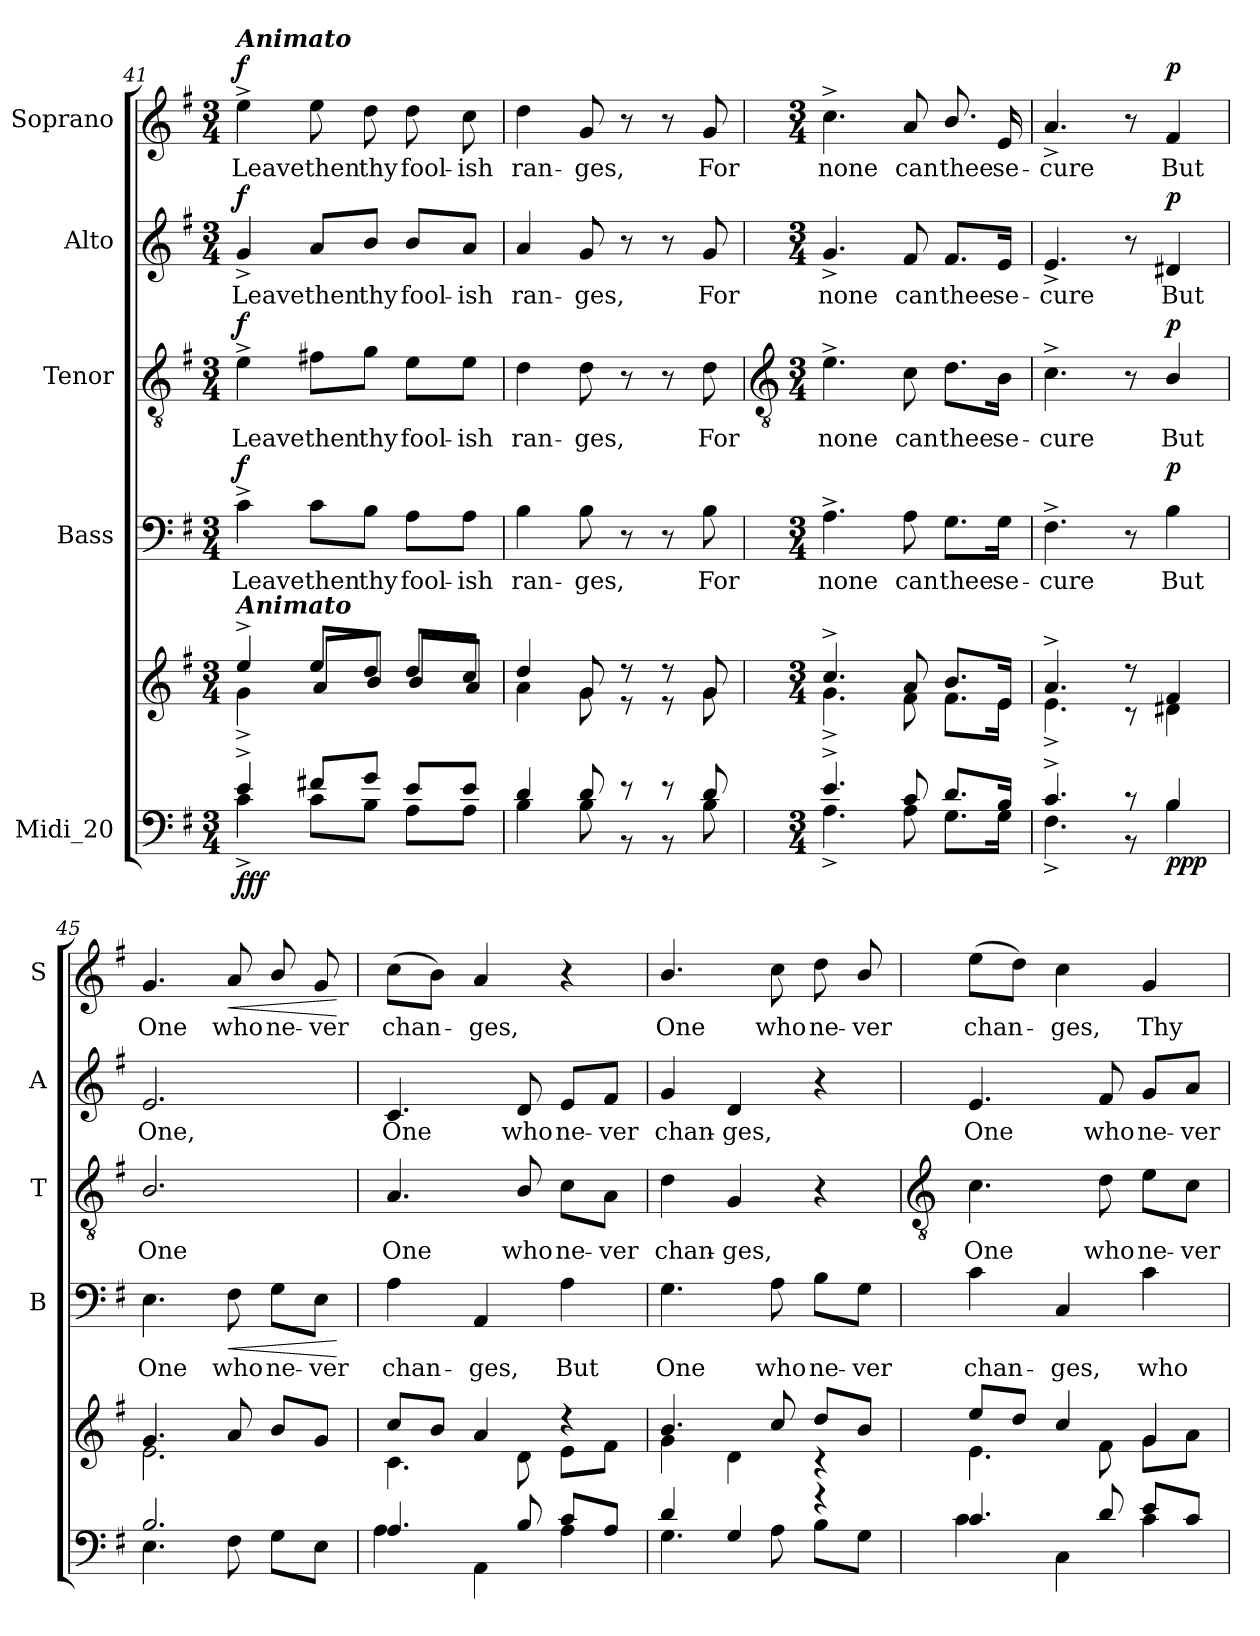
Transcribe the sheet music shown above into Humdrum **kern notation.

**kern	**kern	**dynam	**kern	**text	**dynam	**kern	**text	**dynam	**kern	**text	**dynam	**kern	**text	**dynam
*part5	*part5	*part5	*part4	*part4	*part4	*part3	*part3	*part3	*part2	*part2	*part2	*part1	*part1	*part1
*staff6	*staff5	*staff5/6	*staff4	*staff4	*staff4	*staff3	*staff3	*staff3	*staff2	*staff2	*staff2	*staff1	*staff1	*staff1
*I"Midi_20	*	*	*I"Bass	*	*	*I"Tenor	*	*	*I"Alto	*	*	*I"Soprano	*	*
*	*	*	*I'B	*	*	*I'T	*	*	*I'A	*	*	*I'S	*	*
*clefF4	*clefG2	*	*clefF4	*	*	*clefGv2	*	*	*clefG2	*	*	*clefG2	*	*
*k[f#]	*k[f#]	*	*k[f#]	*	*	*k[f#]	*	*	*k[f#]	*	*	*k[f#]	*	*
*G:	*G:	*	*G:	*	*	*G:	*	*	*G:	*	*	*G:	*	*
*M3/4	*M3/4	*	*M3/4	*	*	*M3/4	*	*	*M3/4	*	*	*M3/4	*	*
=41	=41	=41	=41	=41	=41	=41	=41	=41	=41	=41	=41	=41	=41	=41
*^	*^	*	*	*	*	*	*	*	*	*	*	*	*	*
!	!	!	!	!	!	!	!	!	!	!	!	!	!	!LO:TX:a:Bi:t=Animato	!	!
!	!	!LO:TX:a:Bi:t=Animato	!	!	!	!	!	!	!	!	!	!	!	!	!	!
!	!	!	!	!LO:DY:b=2	!	!LO:LY:b	!	!	!LO:LY:b	!	!	!LO:LY:b	!	!	!LO:LY:b	!
!	!	!	!	!LO:DY:n=1:b=2	!	!	!	!	!	!	!	!	!	!	!	!
!	!	!	!	!LO:DY:n=2:b	!	!	!LO:DY:b	!	!	!LO:DY:b	!	!	!LO:DY:b	!	!	!LO:DY:b
4e^/	4c^\	4ee^/	4g^\	f f f	4c^	Leave	f	4e^	Leave	f	4g^	Leave	f	4ee^	Leave	f
!	!	!	!	!	!	!LO:LY:b	!	!	!LO:LY:b	!	!	!LO:LY:b	!	!	!LO:LY:b	!
8f#X/L	8c\L	8ee/L	8a\L	.	8c\L	then	.	8f#X\L	then	.	8a/L	then	.	8ee	then	.
!	!	!	!	!	!	!LO:LY:b	!	!	!LO:LY:b	!	!	!LO:LY:b	!	!	!LO:LY:b	!
8g/J	8B\J	8dd/J	8b/J	.	8B\J	thy	.	8g\J	thy	.	8b/J	thy	.	8dd	thy	.
!	!	!	!	!	!	!LO:LY:b	!	!	!LO:LY:b	!	!	!LO:LY:b	!	!	!LO:LY:b	!
8e/L	8A\L	8dd/L	8b/L	.	8A\L	fool-	.	8e\L	fool-	.	8b/L	fool-	.	8dd	fool-	.
!	!	!	!	!	!	!LO:LY:b	!	!	!LO:LY:b	!	!	!LO:LY:b	!	!	!LO:LY:b	!
8e/J	8A\J	8cc/J	8a\J	.	8A\J	-ish	.	8e\J	-ish	.	8a/J	-ish	.	8cc	-ish	.
=42	=42	=42	=42	=42	=42	=42	=42	=42	=42	=42	=42	=42	=42	=42	=42	=42
!	!	!	!	!	!	!LO:LY:b	!	!	!LO:LY:b	!	!	!LO:LY:b	!	!	!LO:LY:b	!
4d/	4B\	4dd/	4a\	.	4B	ran-	.	4d	ran-	.	4a	ran-	.	4dd	ran-	.
!	!	!	!	!	!	!LO:LY:b	!	!	!LO:LY:b	!	!	!LO:LY:b	!	!	!LO:LY:b	!
8d/	8B\	8g/	8g\	.	8B	-ges,	.	8d	-ges,	.	8g	-ges,	.	8g	-ges,	.
8r	8r	8r	8r	.	8r	.	.	8r	.	.	8r	.	.	8r	.	.
8r	8r	8r	8r	.	8r	.	.	8r	.	.	8r	.	.	8r	.	.
!	!	!	!	!	!	!LO:LY:b	!	!	!LO:LY:b	!	!	!LO:LY:b	!	!	!LO:LY:b	!
8d/	8B\	8g/	8g\	.	8B	For	.	8d	For	.	8g	For	.	8g	For	.
!!LO:LB:g=z
=43	=43	=43	=43	=43	=43	=43	=43	=43	=43	=43	=43	=43	=43	=43	=43	=43
*	*	*	*	*	*	*	*	*clefGv2	*	*	*	*	*	*	*	*
*M3/4	*	*M3/4	*	*	*M3/4	*	*	*M3/4	*	*	*M3/4	*	*	*M3/4	*	*
!	!	!	!	!	!	!LO:LY:b	!	!	!LO:LY:b	!	!	!LO:LY:b	!	!	!LO:LY:b	!
4.e^/	4.A^\	4.cc^/	4.g^\	.	4.A^	none	.	4.e^	none	.	4.g^	none	.	4.cc^	none	.
!	!	!	!	!	!	!LO:LY:b	!	!	!LO:LY:b	!	!	!LO:LY:b	!	!	!LO:LY:b	!
8c/	8A\	8a/	8f#\	.	8A	can	.	8c	can	.	8f#	can	.	8a	can	.
!	!	!	!	!	!	!LO:LY:b	!	!	!LO:LY:b	!	!	!LO:LY:b	!	!	!LO:LY:b	!
8.d/L	8.G\L	8.b/L	8.f#\L	.	8.G\L	thee	.	8.d\L	thee	.	8.f#/L	thee	.	8.b/	thee	.
!	!	!	!	!	!	!LO:LY:b	!	!	!LO:LY:b	!	!	!LO:LY:b	!	!	!LO:LY:b	!
16B/J	16G\J	16e/J	16e\J	.	16G\Jk	se-	.	16B\Jk	se-	.	16e/Jk	se-	.	16e	se-	.
=44	=44	=44	=44	=44	=44	=44	=44	=44	=44	=44	=44	=44	=44	=44	=44	=44
!	!	!	!	!	!	!LO:LY:b	!	!	!LO:LY:b	!	!	!LO:LY:b	!	!	!LO:LY:b	!
4.c^/	4.F#^\	4.a^/	4.e^\	.	4.F#^	-cure	.	4.c^	-cure	.	4.e^	-cure	.	4.a^	-cure	.
8r	8r	8r	8r	.	8r	.	.	8r	.	.	8r	.	.	8r	.	.
!	!	!	!	!LO:DY:b=2	!	!LO:LY:b	!	!	!LO:LY:b	!	!	!LO:LY:b	!	!	!LO:LY:b	!
!	!	!	!	!LO:DY:n=1:b=2	!	!	!	!	!	!	!	!	!	!	!	!
!	!	!	!	!LO:DY:n=2:b	!	!	!LO:DY:b	!	!	!LO:DY:b	!	!	!LO:DY:b	!	!	!LO:DY:b
4B/	4B\	4f#/	4d#X\	p p p	4B	But	p	4B/	But	p	4d#X	But	p	4f#	But	p
=45	=45	=45	=45	=45	=45	=45	=45	=45	=45	=45	=45	=45	=45	=45	=45	=45
!	!	!	!	!	!	!LO:LY:b	!	!	!LO:LY:b	!	!	!LO:LY:b	!	!	!LO:LY:b	!
2.B/	4.E\	4.g/	2.e\	.	4.E	One	.	2.B/	One	.	2.e	One,	.	4.g	One	.
!	!	!	!	!	!	!LO:LY:b	!LO:HP:b	!	!	!	!	!	!	!	!LO:LY:b	!LO:HP:b
.	8F#\	8a/	.	.	8F#	who	<	.	.	.	.	.	.	8a	who	<
!	!	!	!	!	!	!LO:LY:b	!	!	!	!	!	!	!	!	!LO:LY:b	!
.	8G\L	8b/L	.	.	8G\L	ne-	.	.	.	.	.	.	.	8b/	ne-	.
!	!	!	!	!	!	!LO:LY:b	!	!	!	!	!	!	!	!	!LO:LY:b	!
.	8E\J	8g/J	.	.	8E\J	-ver	.	.	.	.	.	.	.	8g	-ver	.
*v	*v	*	*	*	*	*	*	*	*	*	*	*	*	*	*	*
*	*v	*v	*	*	*	*	*	*	*	*	*	*	*	*	*
.	.	.	.	.	[	.	.	.	.	.	.	.	.	[
=46	=46	=46	=46	=46	=46	=46	=46	=46	=46	=46	=46	=46	=46	=46
*^	*^	*	*	*	*	*	*	*	*	*	*	*	*	*
!	!	!	!	!	!	!LO:LY:b	!	!	!LO:LY:b	!	!	!LO:LY:b	!	!	!LO:LY:b	!
4.A/	4A\	8cc/L	4.c\	.	4A	chan-	.	4.A	One	.	4.c	One	.	(>8ccL	chan-	.
.	.	8b/J	.	.	.	.	.	.	.	.	.	.	.	8bJ)	.	.
!	!	!	!	!	!	!LO:LY:b	!	!	!	!	!	!	!	!	!LO:LY:b	!
.	4AA\	4a/	.	.	4AA	-ges,	.	.	.	.	.	.	.	4a	ges,	.
!	!	!	!	!	!	!	!	!	!LO:LY:b	!	!	!LO:LY:b	!	!	!	!
8B/	.	.	8d\	.	.	.	.	8B/	who	.	8d	who	.	.	.	.
!	!	!	!	!	!	!LO:LY:b	!	!	!LO:LY:b	!	!	!LO:LY:b	!	!	!	!
8c/L	4A\	4r	8e\L	.	4A	But	.	8c\L	ne-	.	8e/L	ne-	.	4r	.	.
!	!	!	!	!	!	!	!	!	!LO:LY:b	!	!	!LO:LY:b	!	!	!	!
8A/J	.	.	8f#\J	.	.	.	.	8A\J	-ver	.	8f#/J	-ver	.	.	.	.
=47	=47	=47	=47	=47	=47	=47	=47	=47	=47	=47	=47	=47	=47	=47	=47	=47
!	!	!	!	!	!	!LO:LY:b	!	!	!LO:LY:b	!	!	!LO:LY:b	!	!	!LO:LY:b	!
4d/	4.G\	4.b/	4g\	.	4.G	One	.	4d	chan-	.	4g	chan-	.	4.b/	One	.
!	!	!	!	!	!	!	!	!	!LO:LY:b	!	!	!LO:LY:b	!	!	!	!
4G/	.	.	4d\	.	.	.	.	4G	-ges,	.	4d	-ges,	.	.	.	.
!	!	!	!	!	!	!LO:LY:b	!	!	!	!	!	!	!	!	!LO:LY:b	!
.	8A\	8cc/	.	.	8A	who	.	.	.	.	.	.	.	8cc	who	.
!	!	!	!	!	!	!LO:LY:b	!	!	!	!	!	!	!	!	!LO:LY:b	!
4r	8B\L	8dd/L	4r	.	8B\L	ne-	.	4r	.	.	4r	.	.	8dd	ne-	.
!	!	!	!	!	!	!LO:LY:b	!	!	!	!	!	!	!	!	!LO:LY:b	!
.	8G\J	8b/J	.	.	8G\J	-ver	.	.	.	.	.	.	.	8b/	-ver	.
!!LO:LB:g=z
=48	=48	=48	=48	=48	=48	=48	=48	=48	=48	=48	=48	=48	=48	=48	=48	=48
*	*	*	*	*	*	*	*	*clefGv2	*	*	*	*	*	*	*	*
!	!	!	!	!	!	!LO:LY:b	!	!	!LO:LY:b	!	!	!LO:LY:b	!	!	!LO:LY:b	!
4.c/	4c\	8ee/L	4.e\	.	4c	chan-	.	4.c	One	.	4.e	One	.	(>8eeL	chan-	.
.	.	8dd/J	.	.	.	.	.	.	.	.	.	.	.	8ddJ)	.	.
!	!	!	!	!	!	!LO:LY:b	!	!	!	!	!	!	!	!	!LO:LY:b	!
.	4C\	4cc/	.	.	4C	-ges,	.	.	.	.	.	.	.	4cc	ges,	.
!	!	!	!	!	!	!	!	!	!LO:LY:b	!	!	!LO:LY:b	!	!	!	!
8d/	.	.	8f#\	.	.	.	.	8d	who	.	8f#	who	.	.	.	.
!	!	!	!	!	!	!LO:LY:b	!	!	!LO:LY:b	!	!	!LO:LY:b	!	!	!LO:LY:b	!
8e/L	4c\	4g/	8g\L	.	4c	who	.	8e\L	ne-	.	8g/L	ne-	.	4g	Thy	.
!	!	!	!	!	!	!	!	!	!LO:LY:b	!	!	!LO:LY:b	!	!	!	!
8c/J	.	.	8a\J	.	.	.	.	8c\J	-ver	.	8a/J	-ver	.	.	.	.
*v	*v	*	*	*	*	*	*	*	*	*	*	*	*	*	*	*
*	*v	*v	*	*	*	*	*	*	*	*	*	*	*	*	*
=	=	=	=	=	=	=	=	=	=	=	=	=	=	=
*-	*-	*-	*-	*-	*-	*-	*-	*-	*-	*-	*-	*-	*-	*-
